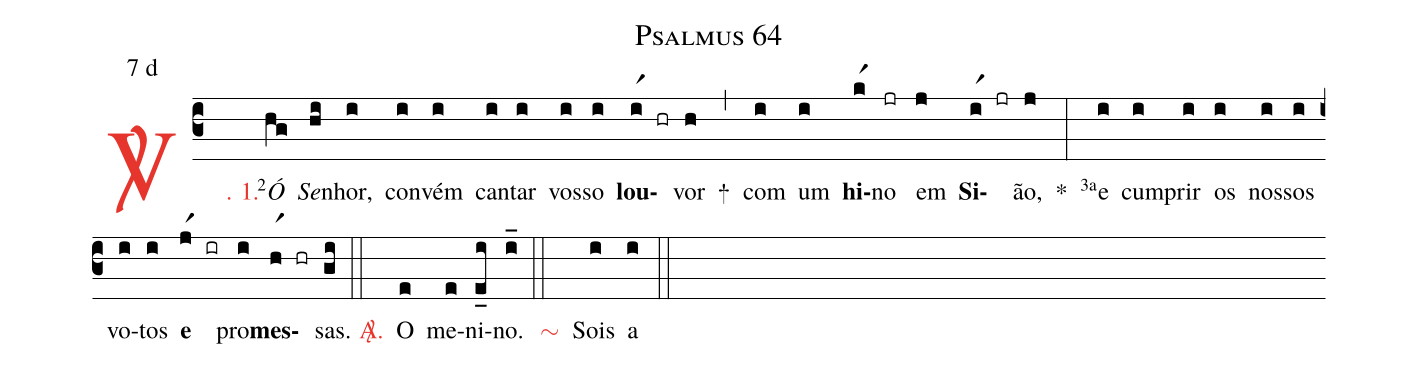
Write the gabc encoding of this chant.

name: Psalmus 64;
mode: 7;
mode-differentia: d;
%%
(c3)

<c><sp>V/</sp>. 1.</c>() <v>\VSup{2}</v><i>Ó</i>(hg) <i>Se</i>(hi)nhor,(i) con(i)vém(i) can(i)tar(i) vos(i)so(i) <b>lou</b>(ir1 hr)vor(h) +(,) com(i) um(i) <b>hi</b>(kr1)no(jr) em(j) <b>Si</b>(ir1 jr)ão,(j) *(:) <v>\VSup{3a}</v>e(i) cum(i)prir(i) os(i) nos(i)sos(i) vo(i)tos(i) <b>e</b>(jr1 ir) pro(i)<b>mes</b>(hr1 hr)sas.(gi) (::)

<nlba><c><sp>A/</sp>.</c>() O</nlba>(e) me(e)ni(e_i)no.(i_) (::)

<nlba><c><sp>~</sp></c>() Sois</nlba>(i) a(i) (::)
